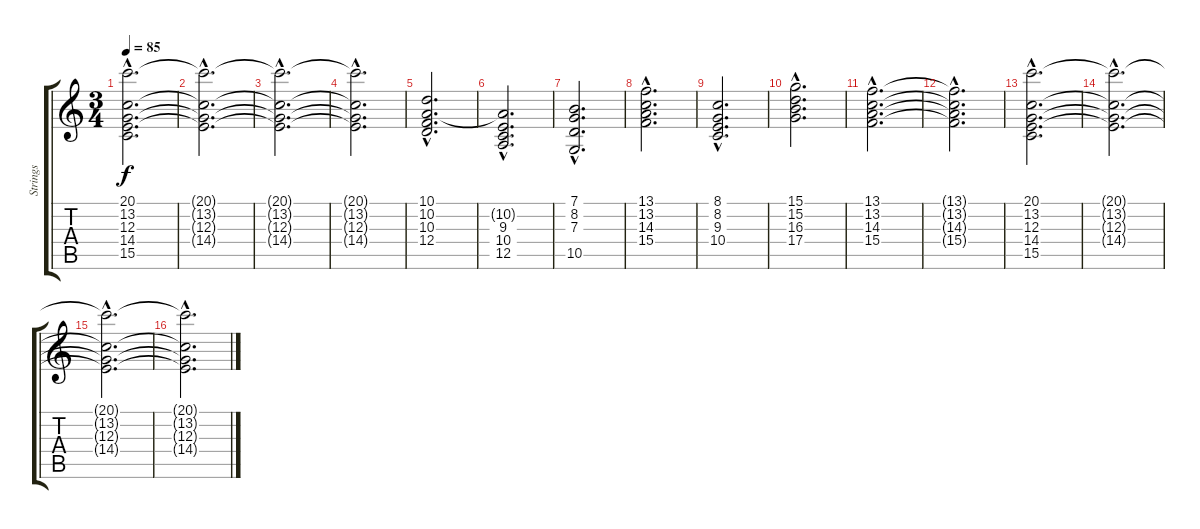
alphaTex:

\track ("Strings" "Strings") {instrument stringensemble1}
\staff {score tabs}
\tuning (E4 B3 G3 D3 A2 E2) {hide}
\ts (3 4)
\tempo 85
\clef g2
\ks c
(20.1{hac} 13.2{hac} 12.3{hac} 14.4{hac} 15.5{hac}).2{d dy f} |
(20.1{hac t} 13.2{hac t} 12.3{hac t} 14.4{hac t}).2{d} |
(20.1{hac t} 13.2{hac t} 12.3{hac t} 14.4{hac t}).2{d} |
(20.1{hac t} 13.2{hac t} 12.3{hac t} 14.4{hac t}).2{d} |
(10.1{hac} 10.2{hac} 10.3{hac} 12.4{hac}).2{d} |
(10.2{hac t} 9.3{hac} 10.4{hac} 12.5{hac}).2{d} |
(7.1{hac} 8.2{hac} 7.3{hac} 10.5{hac}).2{d} |
(13.1{hac} 13.2{hac} 14.3{hac} 15.4{hac}).2{d} |
(8.1{hac} 8.2{hac} 9.3{hac} 10.4{hac}).2{d} |
(15.1{hac} 15.2{hac} 16.3{hac} 17.4{hac}).2{d} |
(13.1{hac} 13.2{hac} 14.3{hac} 15.4{hac}).2{d} |
(13.1{hac t} 13.2{hac t} 14.3{hac t} 15.4{hac t}).2{d} |
(20.1{hac} 13.2{hac} 12.3{hac} 14.4{hac} 15.5{hac}).2{d} |
(20.1{hac t} 13.2{hac t} 12.3{hac t} 14.4{hac t}).2{d} |
(20.1{hac t} 13.2{hac t} 12.3{hac t} 14.4{hac t}).2{d} |
(20.1{hac t} 13.2{hac t} 12.3{hac t} 14.4{hac t}).2{d}
